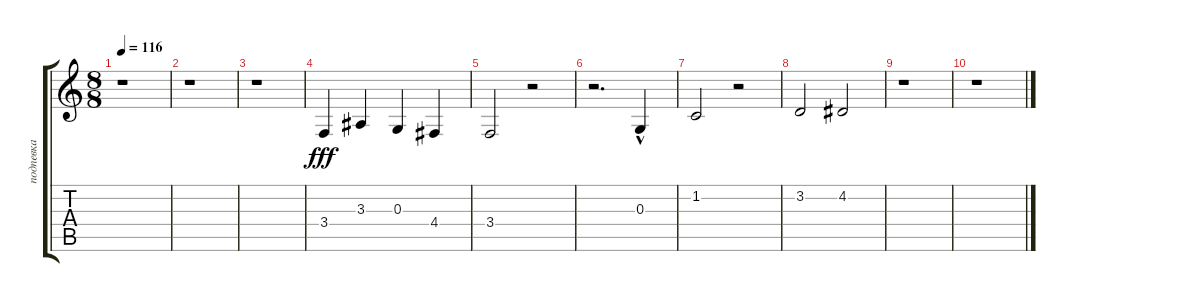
\track ("подпевка" "подпевка") {instrument frenchhorn}
\staff {score tabs}
\tuning (E4 B3 G3 D3 A2 E2) {hide}
\ts (8 8)
\tempo 116
\clef g2
\ks c
r.1{dy fff} |
r.1 |
r.1 |
3.4.4 3.3.4 0.3.4 4.4.4 |
3.4.2 r.2 |
r.2{d} 0.3{hac}.4 |
1.2.2 r.2 |
3.2.2 4.2.2 |
r.1 |
r.1
